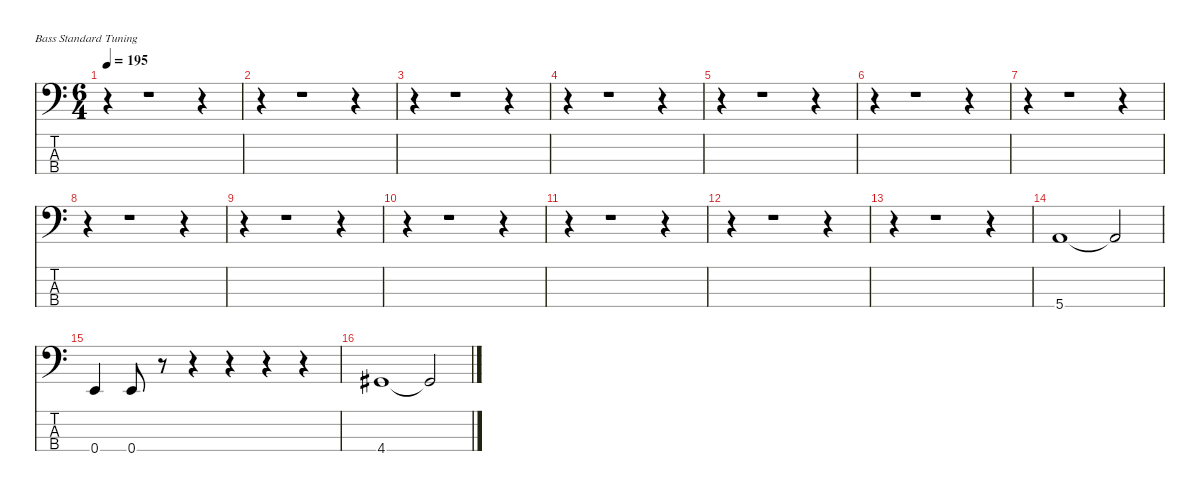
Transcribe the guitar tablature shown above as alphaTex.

\defaultSystemsLayout 4
\hideDynamics
\bracketExtendMode nobrackets
\singleTrackTrackNamePolicy hidden
\multiTrackTrackNamePolicy hidden
\firstSystemTrackNameMode fullname
\firstSystemTrackNameOrientation horizontal
\otherSystemsTrackNameOrientation horizontal
\track ("Bass" "el.bs.") {instrument electricbassfinger}
\staff {score tabs}
\tuning (G2 D2 A1 E1)
\ts (6 4)
\tempo 195
\clef f4
\ks c
r.4{dy f beam Down} r.1{beam Down} r.4{beam Down} |
r.4{beam Down} r.1{beam Down} r.4{beam Down} |
r.4{beam Down} r.1{beam Down} r.4{beam Down} |
r.4{beam Down} r.1{beam Down} r.4{beam Down} |
r.4{beam Down} r.1{beam Down} r.4{beam Down} |
r.4{beam Down} r.1{beam Down} r.4{beam Down} |
r.4{beam Down} r.1{beam Down} r.4{beam Down} |
r.4{beam Down} r.1{beam Down} r.4{beam Down} |
r.4{beam Down} r.1{beam Down} r.4{beam Down} |
r.4{beam Down} r.1{beam Down} r.4{beam Down} |
r.4{beam Down} r.1{beam Down} r.4{beam Down} |
r.4{beam Down} r.1{beam Down} r.4{beam Down} |
r.4{beam Down} r.1{beam Down} r.4{beam Down} |
5.4.1{beam Up} 5.4{t}.2{beam Up} |
0.4.4{beam Up} 0.4.8{beam Up} r.8{beam Up} r.4{beam Up} r.4{beam Up} r.4{beam Up} r.4{beam Up} |
4.4{acc #}.1{beam Up} 4.4{t acc #}.2{beam Up}
